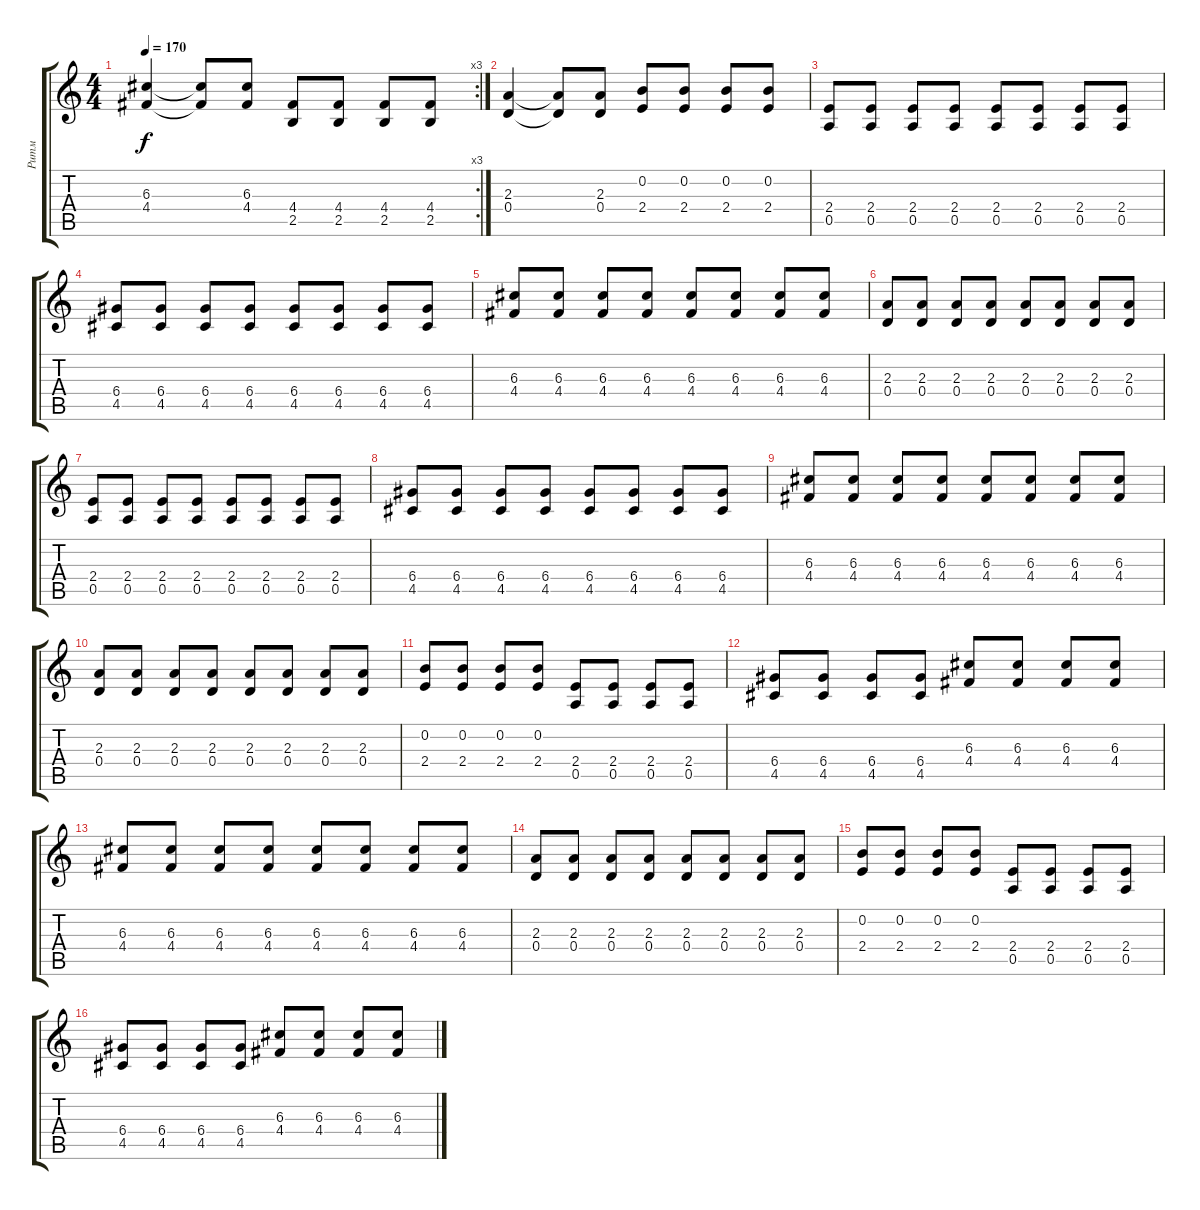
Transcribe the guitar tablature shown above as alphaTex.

\track ("Ритм" "Ритм") {instrument overdrivenguitar}
\staff {score tabs}
\tuning (E4 B3 G3 D3 A2 E2) {hide}
\rc 3
\ts (4 4)
\tempo 170
\clef g2
\ks c
(6.3 4.4).4{dy f} (6.3{t} 4.4{t}).8 (6.3 4.4).8 (4.4 2.5).8 (4.4 2.5).8 (4.4 2.5).8 (4.4 2.5).8 |
(2.3 0.4).4 (2.3{t} 0.4{t}).8 (2.3 0.4).8 (0.2 2.4).8 (0.2 2.4).8 (0.2 2.4).8 (0.2 2.4).8 |
(2.4 0.5).8 (2.4 0.5).8 (2.4 0.5).8 (2.4 0.5).8 (2.4 0.5).8 (2.4 0.5).8 (2.4 0.5).8 (2.4 0.5).8 |
(6.4 4.5).8 (6.4 4.5).8 (6.4 4.5).8 (6.4 4.5).8 (6.4 4.5).8 (6.4 4.5).8 (6.4 4.5).8 (6.4 4.5).8 |
(6.3 4.4).8 (6.3 4.4).8 (6.3 4.4).8 (6.3 4.4).8 (6.3 4.4).8 (6.3 4.4).8 (6.3 4.4).8 (6.3 4.4).8 |
(2.3 0.4).8 (2.3 0.4).8 (2.3 0.4).8 (2.3 0.4).8 (2.3 0.4).8 (2.3 0.4).8 (2.3 0.4).8 (2.3 0.4).8 |
(2.4 0.5).8 (2.4 0.5).8 (2.4 0.5).8 (2.4 0.5).8 (2.4 0.5).8 (2.4 0.5).8 (2.4 0.5).8 (2.4 0.5).8 |
(6.4 4.5).8 (6.4 4.5).8 (6.4 4.5).8 (6.4 4.5).8 (6.4 4.5).8 (6.4 4.5).8 (6.4 4.5).8 (6.4 4.5).8 |
(6.3 4.4).8 (6.3 4.4).8 (6.3 4.4).8 (6.3 4.4).8 (6.3 4.4).8 (6.3 4.4).8 (6.3 4.4).8 (6.3 4.4).8 |
(2.3 0.4).8 (2.3 0.4).8 (2.3 0.4).8 (2.3 0.4).8 (2.3 0.4).8 (2.3 0.4).8 (2.3 0.4).8 (2.3 0.4).8 |
(0.2 2.4).8 (0.2 2.4).8 (0.2 2.4).8 (0.2 2.4).8 (2.4 0.5).8 (2.4 0.5).8 (2.4 0.5).8 (2.4 0.5).8 |
(6.4 4.5).8 (6.4 4.5).8 (6.4 4.5).8 (6.4 4.5).8 (6.3 4.4).8 (6.3 4.4).8 (6.3 4.4).8 (6.3 4.4).8 |
(6.3 4.4).8 (6.3 4.4).8 (6.3 4.4).8 (6.3 4.4).8 (6.3 4.4).8 (6.3 4.4).8 (6.3 4.4).8 (6.3 4.4).8 |
(2.3 0.4).8 (2.3 0.4).8 (2.3 0.4).8 (2.3 0.4).8 (2.3 0.4).8 (2.3 0.4).8 (2.3 0.4).8 (2.3 0.4).8 |
(0.2 2.4).8 (0.2 2.4).8 (0.2 2.4).8 (0.2 2.4).8 (2.4 0.5).8 (2.4 0.5).8 (2.4 0.5).8 (2.4 0.5).8 |
(6.4 4.5).8 (6.4 4.5).8 (6.4 4.5).8 (6.4 4.5).8 (6.3 4.4).8 (6.3 4.4).8 (6.3 4.4).8 (6.3 4.4).8
